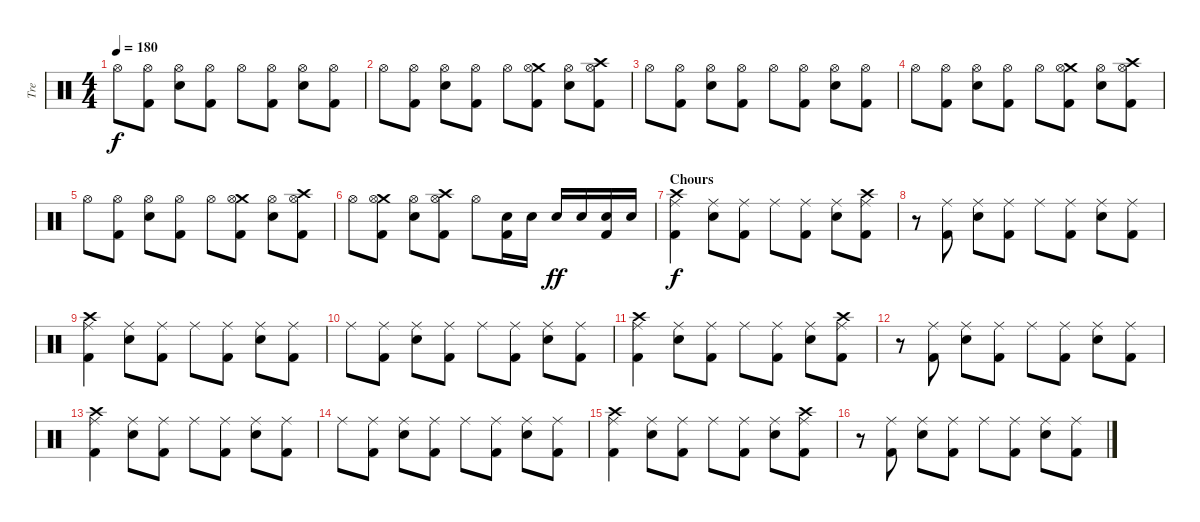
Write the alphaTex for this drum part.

\track ("Tre" "Tre") {instrument percussion}
\staff {score}
\articulation defaults
\ts (4 4)
\tempo 180
\clef neutral
\ks c "Hi-Hat (open)".8{dy f}
("Hi-Hat (open)" "Kick (hit) 2").8 ("Hi-Hat (open)" "Electric Snare (hit)").8 ("Hi-Hat (open)" "Kick (hit) 2").8 "Hi-Hat (open)".8 ("Hi-Hat (open)" "Kick (hit) 2").8 ("Hi-Hat (open)" "Electric Snare (hit)").8 ("Hi-Hat (open)" "Kick (hit) 2").8 |
"Hi-Hat (open)".8 ("Hi-Hat (open)" "Kick (hit) 2").8 ("Hi-Hat (open)" "Electric Snare (hit)").8 ("Hi-Hat (open)" "Kick (hit) 2").8 "Hi-Hat (open)".8 ("Crash medium (hit)" "Hi-Hat (open)" "Kick (hit) 2").8 ("Hi-Hat (open)" "Electric Snare (hit)").8 ("Crash high (hit)" "Hi-Hat (open)" "Kick (hit) 2").8 |
"Hi-Hat (open)".8 ("Hi-Hat (open)" "Kick (hit) 2").8 ("Hi-Hat (open)" "Electric Snare (hit)").8 ("Hi-Hat (open)" "Kick (hit) 2").8 "Hi-Hat (open)".8 ("Hi-Hat (open)" "Kick (hit) 2").8 ("Hi-Hat (open)" "Electric Snare (hit)").8 ("Hi-Hat (open)" "Kick (hit) 2").8 |
"Hi-Hat (open)".8 ("Hi-Hat (open)" "Kick (hit) 2").8 ("Hi-Hat (open)" "Electric Snare (hit)").8 ("Hi-Hat (open)" "Kick (hit) 2").8 "Hi-Hat (open)".8 ("Crash medium (hit)" "Hi-Hat (open)" "Kick (hit) 2").8 ("Hi-Hat (open)" "Electric Snare (hit)").8 ("Crash high (hit)" "Hi-Hat (open)" "Kick (hit) 2").8 |
"Hi-Hat (open)".8 ("Hi-Hat (open)" "Kick (hit) 2").8 ("Hi-Hat (open)" "Electric Snare (hit)").8 ("Hi-Hat (open)" "Kick (hit) 2").8 "Hi-Hat (open)".8 ("Crash medium (hit)" "Hi-Hat (open)" "Kick (hit) 2").8 ("Hi-Hat (open)" "Electric Snare (hit)").8 ("Crash high (hit)" "Hi-Hat (open)" "Kick (hit) 2").8 |
"Hi-Hat (open)".8 ("Crash medium (hit)" "Hi-Hat (open)" "Kick (hit) 2").8 ("Hi-Hat (open)" "Electric Snare (hit)").8 ("Crash high (hit)" "Hi-Hat (open)" "Kick (hit) 2").8 "Hi-Hat (open)".8 ("Electric Snare (hit)" "Kick (hit) 2").16 "Electric Snare (hit)".16 "Electric Snare (hit)".16{dy ff} "Electric Snare (hit)".16 ("Electric Snare (hit)" "Kick (hit) 2").16 "Electric Snare (hit)".16 |
\section ("" "Chours")
("Crash high (hit)" "Ride (middle)" "Kick (hit) 2").4{dy f} ("Ride (middle)" "Electric Snare (hit)").8 ("Ride (middle)" "Kick (hit) 2").8 "Ride (middle)".8 ("Ride (middle)" "Kick (hit) 2").8 ("Ride (middle)" "Electric Snare (hit)").8 ("Crash high (hit)" "Ride (middle)" "Kick (hit) 2").8 |
r.8 ("Ride (middle)" "Kick (hit) 2").8 ("Ride (middle)" "Electric Snare (hit)").8 ("Ride (middle)" "Kick (hit) 2").8 "Ride (middle)".8 ("Ride (middle)" "Kick (hit) 2").8 ("Ride (middle)" "Electric Snare (hit)").8 ("Ride (middle)" "Kick (hit) 2").8 |
("Crash high (hit)" "Ride (middle)" "Kick (hit) 2").4 ("Ride (middle)" "Electric Snare (hit)").8 ("Ride (middle)" "Kick (hit) 2").8 "Ride (middle)".8 ("Ride (middle)" "Kick (hit) 2").8 ("Ride (middle)" "Electric Snare (hit)").8 ("Ride (middle)" "Kick (hit) 2").8 |
"Ride (middle)".8 ("Ride (middle)" "Kick (hit) 2").8 ("Ride (middle)" "Electric Snare (hit)").8 ("Ride (middle)" "Kick (hit) 2").8 "Ride (middle)".8 ("Ride (middle)" "Kick (hit) 2").8 ("Ride (middle)" "Electric Snare (hit)").8 ("Ride (middle)" "Kick (hit) 2").8 |
("Crash high (hit)" "Ride (middle)" "Kick (hit) 2").4 ("Ride (middle)" "Electric Snare (hit)").8 ("Ride (middle)" "Kick (hit) 2").8 "Ride (middle)".8 ("Ride (middle)" "Kick (hit) 2").8 ("Ride (middle)" "Electric Snare (hit)").8 ("Crash high (hit)" "Ride (middle)" "Kick (hit) 2").8 |
r.8 ("Ride (middle)" "Kick (hit) 2").8 ("Ride (middle)" "Electric Snare (hit)").8 ("Ride (middle)" "Kick (hit) 2").8 "Ride (middle)".8 ("Ride (middle)" "Kick (hit) 2").8 ("Ride (middle)" "Electric Snare (hit)").8 ("Ride (middle)" "Kick (hit) 2").8 |
("Crash high (hit)" "Ride (middle)" "Kick (hit) 2").4 ("Ride (middle)" "Electric Snare (hit)").8 ("Ride (middle)" "Kick (hit) 2").8 "Ride (middle)".8 ("Ride (middle)" "Kick (hit) 2").8 ("Ride (middle)" "Electric Snare (hit)").8 ("Ride (middle)" "Kick (hit) 2").8 |
"Ride (middle)".8 ("Ride (middle)" "Kick (hit) 2").8 ("Ride (middle)" "Electric Snare (hit)").8 ("Ride (middle)" "Kick (hit) 2").8 "Ride (middle)".8 ("Ride (middle)" "Kick (hit) 2").8 ("Ride (middle)" "Electric Snare (hit)").8 ("Ride (middle)" "Kick (hit) 2").8 |
("Crash high (hit)" "Ride (middle)" "Kick (hit) 2").4 ("Ride (middle)" "Electric Snare (hit)").8 ("Ride (middle)" "Kick (hit) 2").8 "Ride (middle)".8 ("Ride (middle)" "Kick (hit) 2").8 ("Ride (middle)" "Electric Snare (hit)").8 ("Crash high (hit)" "Ride (middle)" "Kick (hit) 2").8 |
r.8 ("Ride (middle)" "Kick (hit) 2").8 ("Ride (middle)" "Electric Snare (hit)").8 ("Ride (middle)" "Kick (hit) 2").8 "Ride (middle)".8 ("Ride (middle)" "Kick (hit) 2").8 ("Ride (middle)" "Electric Snare (hit)").8 ("Ride (middle)" "Kick (hit) 2").8
